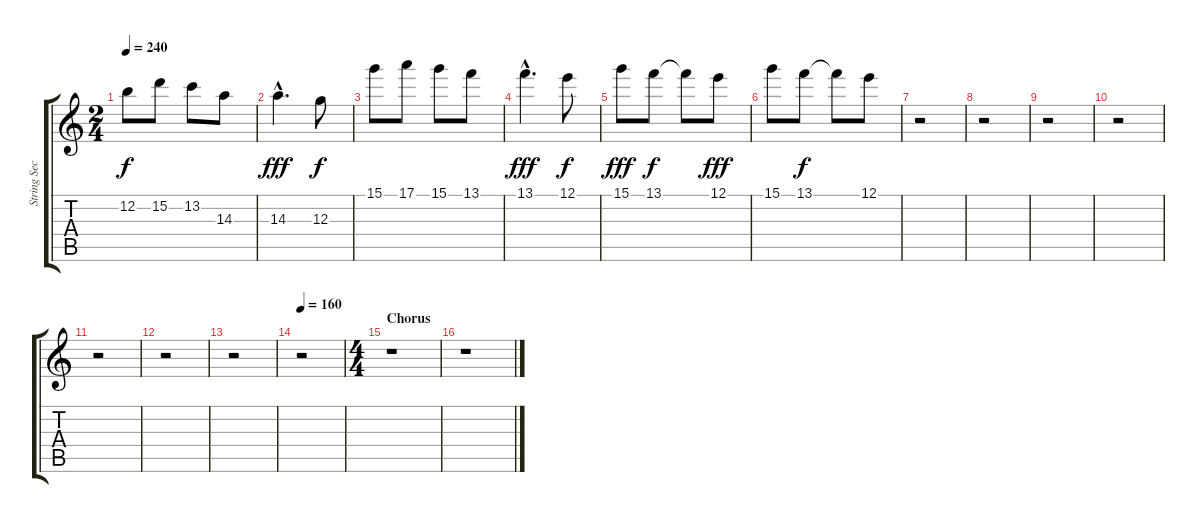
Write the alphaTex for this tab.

\track ("String Section" "String Sec") {instrument tremolostrings}
\staff {score tabs}
\tuning (E5 B4 G4 D4 A3 E3) {hide}
\ts (2 4)
\tempo 240
\clef g2
\ks c
12.2.8{dy f} 15.2.8 13.2.8 14.3.8 |
14.3{hac}.4{d dy fff} 12.3.8{dy f} |
15.1.8 17.1.8 15.1.8 13.1.8 |
13.1{hac}.4{d dy fff} 12.1.8{dy f} |
15.1.8{dy fff} 13.1.8{dy f} 13.1{t}.8 12.1.8{dy fff} |
15.1.8 13.1.8{dy f} 13.1{t}.8 12.1.8 |
r.2 |
r.2 |
r.2 |
r.2 |
r.2 |
r.2 |
r.2 |
\tempo 160
r.2 |
\ts (4 4)
\section ("" "Chorus")
r.1 |
r.1
